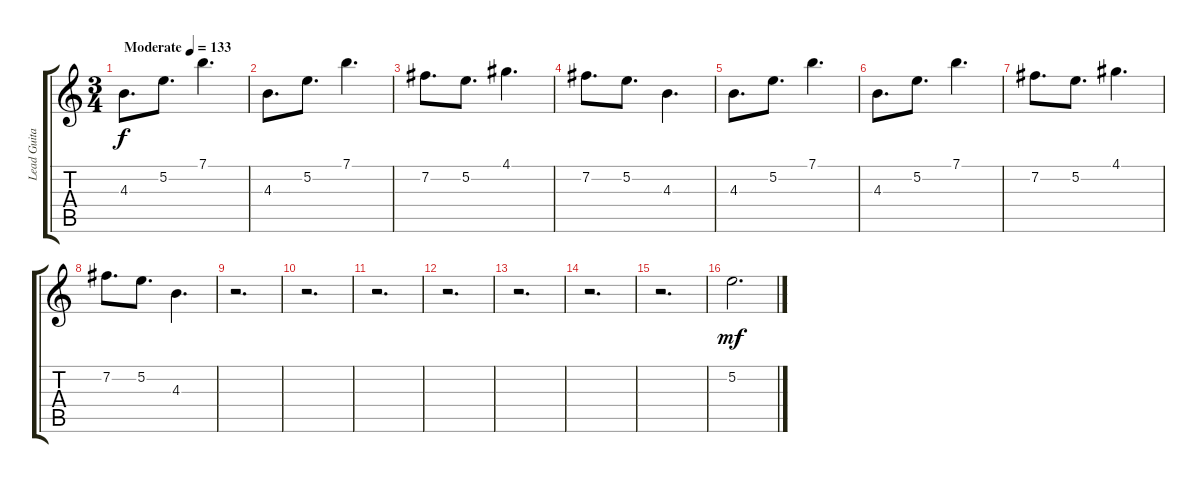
\track ("Lead Guitar" "Lead Guita") {instrument distortionguitar}
\staff {score tabs}
\tuning (E4 B3 G3 D3 A2 E2) {hide}
\ts (3 4)
\tempo (133 "Moderate")
\clef g2
\ks c
4.3.8{d dy f instrument distortionguitar} 5.2.8{d} 7.1.4{d} |
4.3.8{d} 5.2.8{d} 7.1.4{d} |
7.2.8{d} 5.2.8{d} 4.1.4{d} |
7.2.8{d} 5.2.8{d} 4.3.4{d} |
4.3.8{d} 5.2.8{d} 7.1.4{d} |
4.3.8{d} 5.2.8{d} 7.1.4{d} |
7.2.8{d} 5.2.8{d} 4.1.4{d} |
7.2.8{d} 5.2.8{d} 4.3.4{d} |
r.2{d} |
r.2{d} |
r.2{d} |
r.2{d} |
r.2{d} |
r.2{d} |
r.2{d} |
5.2.2{d dy mf}
